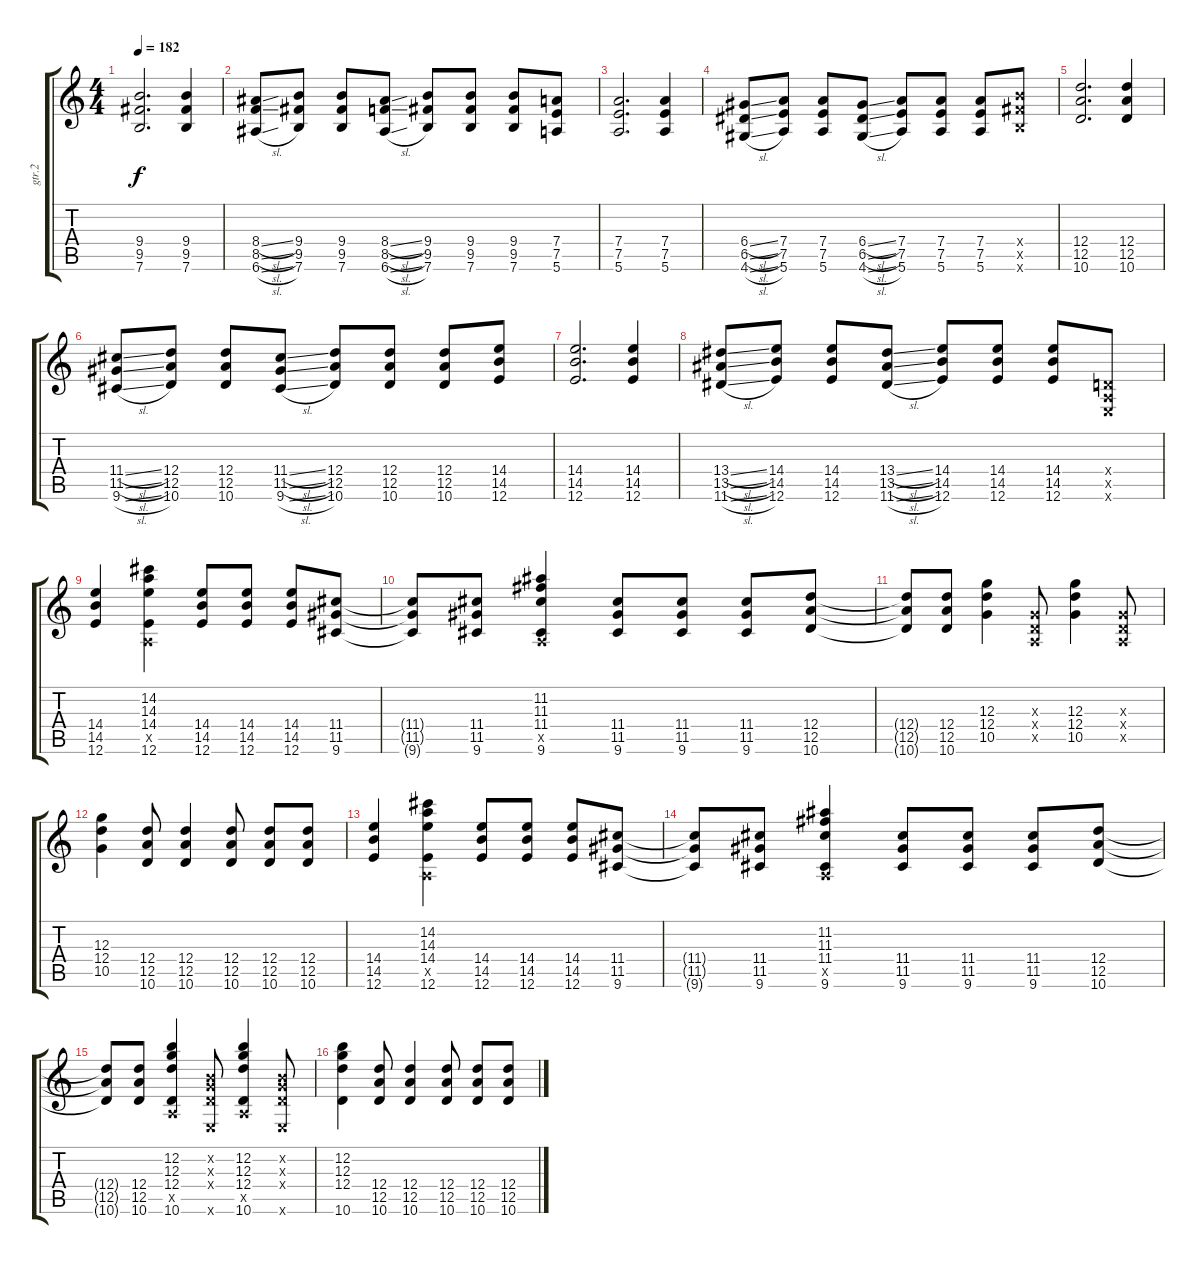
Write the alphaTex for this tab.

\track ("gtr.2" "gtr.2") {instrument overdrivenguitar}
\staff {score tabs}
\tuning (E4 B3 G3 D3 A2 E2) {hide}
\ts (4 4)
\tempo 182
\clef g2
\ks c
(9.4 9.5 7.6).2{d dy f} (9.4 9.5 7.6).4 |
(8.4{sl} 8.5{sl} 6.6{sl}).8 (9.4 9.5 7.6).8 (9.4 9.5 7.6).8 (8.4{sl} 8.5{sl} 6.6{sl}).8 (9.4 9.5 7.6).8 (9.4 9.5 7.6).8 (9.4 9.5 7.6).8 (7.4 7.5 5.6).8 |
(7.4 7.5 5.6).2{d} (7.4 7.5 5.6).4 |
(6.4{sl} 6.5{sl} 4.6{sl}).8 (7.4 7.5 5.6).8 (7.4 7.5 5.6).8 (6.4{sl} 6.5{sl} 4.6{sl}).8 (7.4 7.5 5.6).8 (7.4 7.5 5.6).8 (7.4 7.5 5.6).8 (9.4{x} 9.5{x} 7.6{x}).8 |
(12.4 12.5 10.6).2{d} (12.4 12.5 10.6).4 |
(11.4{sl} 11.5{sl} 9.6{sl}).8 (12.4 12.5 10.6).8 (12.4 12.5 10.6).8 (11.4{sl} 11.5{sl} 9.6{sl}).8 (12.4 12.5 10.6).8 (12.4 12.5 10.6).8 (12.4 12.5 10.6).8 (14.4 14.5 12.6).8 |
(14.4 14.5 12.6).2{d} (14.4 14.5 12.6).4 |
(13.4{sl} 13.5{sl} 11.6{sl}).8 (14.4 14.5 12.6).8 (14.4 14.5 12.6).8 (13.4{sl} 13.5{sl} 11.6{sl}).8 (14.4 14.5 12.6).8 (14.4 14.5 12.6).8 (14.4 14.5 12.6).8 (0.4{x} 0.5{x} 0.6{x}).8 |
(14.4 14.5 12.6).4 (14.2 14.3 14.4 0.5{x} 12.6).4 (14.4 14.5 12.6).8 (14.4 14.5 12.6).8 (14.4 14.5 12.6).8 (11.4 11.5 9.6).8 |
(11.4{t} 11.5{t} 9.6{t}).8 (11.4 11.5 9.6).8 (11.2 11.3 11.4 0.5{x} 9.6).4 (11.4 11.5 9.6).8 (11.4 11.5 9.6).8 (11.4 11.5 9.6).8 (12.4 12.5 10.6).8 |
(12.4{t} 12.5{t} 10.6{t}).8 (12.4 12.5 10.6).8 (12.3 12.4 10.5).4 (0.3{x} 0.4{x} 0.5{x}).8 (12.3 12.4 10.5).4 (0.3{x} 0.4{x} 0.5{x}).8 |
(12.3 12.4 10.5).4 (12.4 12.5 10.6).8 (12.4 12.5 10.6).4 (12.4 12.5 10.6).8 (12.4 12.5 10.6).8 (12.4 12.5 10.6).8 |
(14.4 14.5 12.6).4 (14.2 14.3 14.4 0.5{x} 12.6).4 (14.4 14.5 12.6).8 (14.4 14.5 12.6).8 (14.4 14.5 12.6).8 (11.4 11.5 9.6).8 |
(11.4{t} 11.5{t} 9.6{t}).8 (11.4 11.5 9.6).8 (11.2 11.3 11.4 0.5{x} 9.6).4 (11.4 11.5 9.6).8 (11.4 11.5 9.6).8 (11.4 11.5 9.6).8 (12.4 12.5 10.6).8 |
(12.4{t} 12.5{t} 10.6{t}).8 (12.4 12.5 10.6).8 (12.2 12.3 12.4 0.5{x} 10.6).4 (0.2{x} 0.3{x} 0.4{x} 0.6{x}).8 (12.2 12.3 12.4 0.5{x} 10.6).4 (0.2{x} 0.3{x} 0.4{x} 0.6{x}).8 |
(12.2 12.3 12.4 10.6).4 (12.4 12.5 10.6).8 (12.4 12.5 10.6).4 (12.4 12.5 10.6).8 (12.4 12.5 10.6).8 (12.4 12.5 10.6).8
